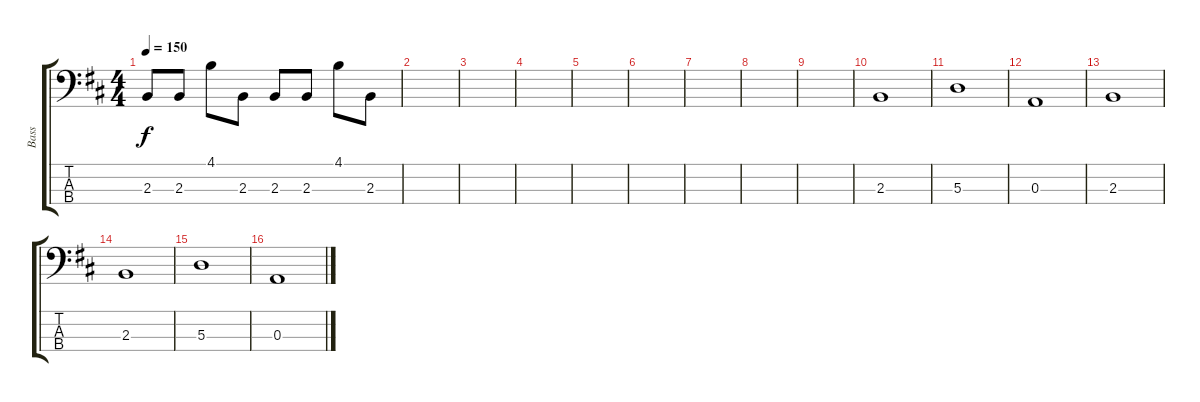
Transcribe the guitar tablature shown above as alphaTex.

\track ("Bass" "Bass") {instrument electricbassfinger}
\staff {score tabs}
\tuning (G2 D2 A1 E1) {hide}
\ts (4 4)
\tempo 150
\clef f4
\ks d
2.3.8{dy f} 2.3.8 4.1.8 2.3.8 2.3.8 2.3.8 4.1.8 2.3.8 |
|
|
|
|
|
|
|
|
2.3.1 |
5.3.1 |
0.3.1 |
2.3.1 |
2.3.1 |
5.3.1 |
0.3.1
